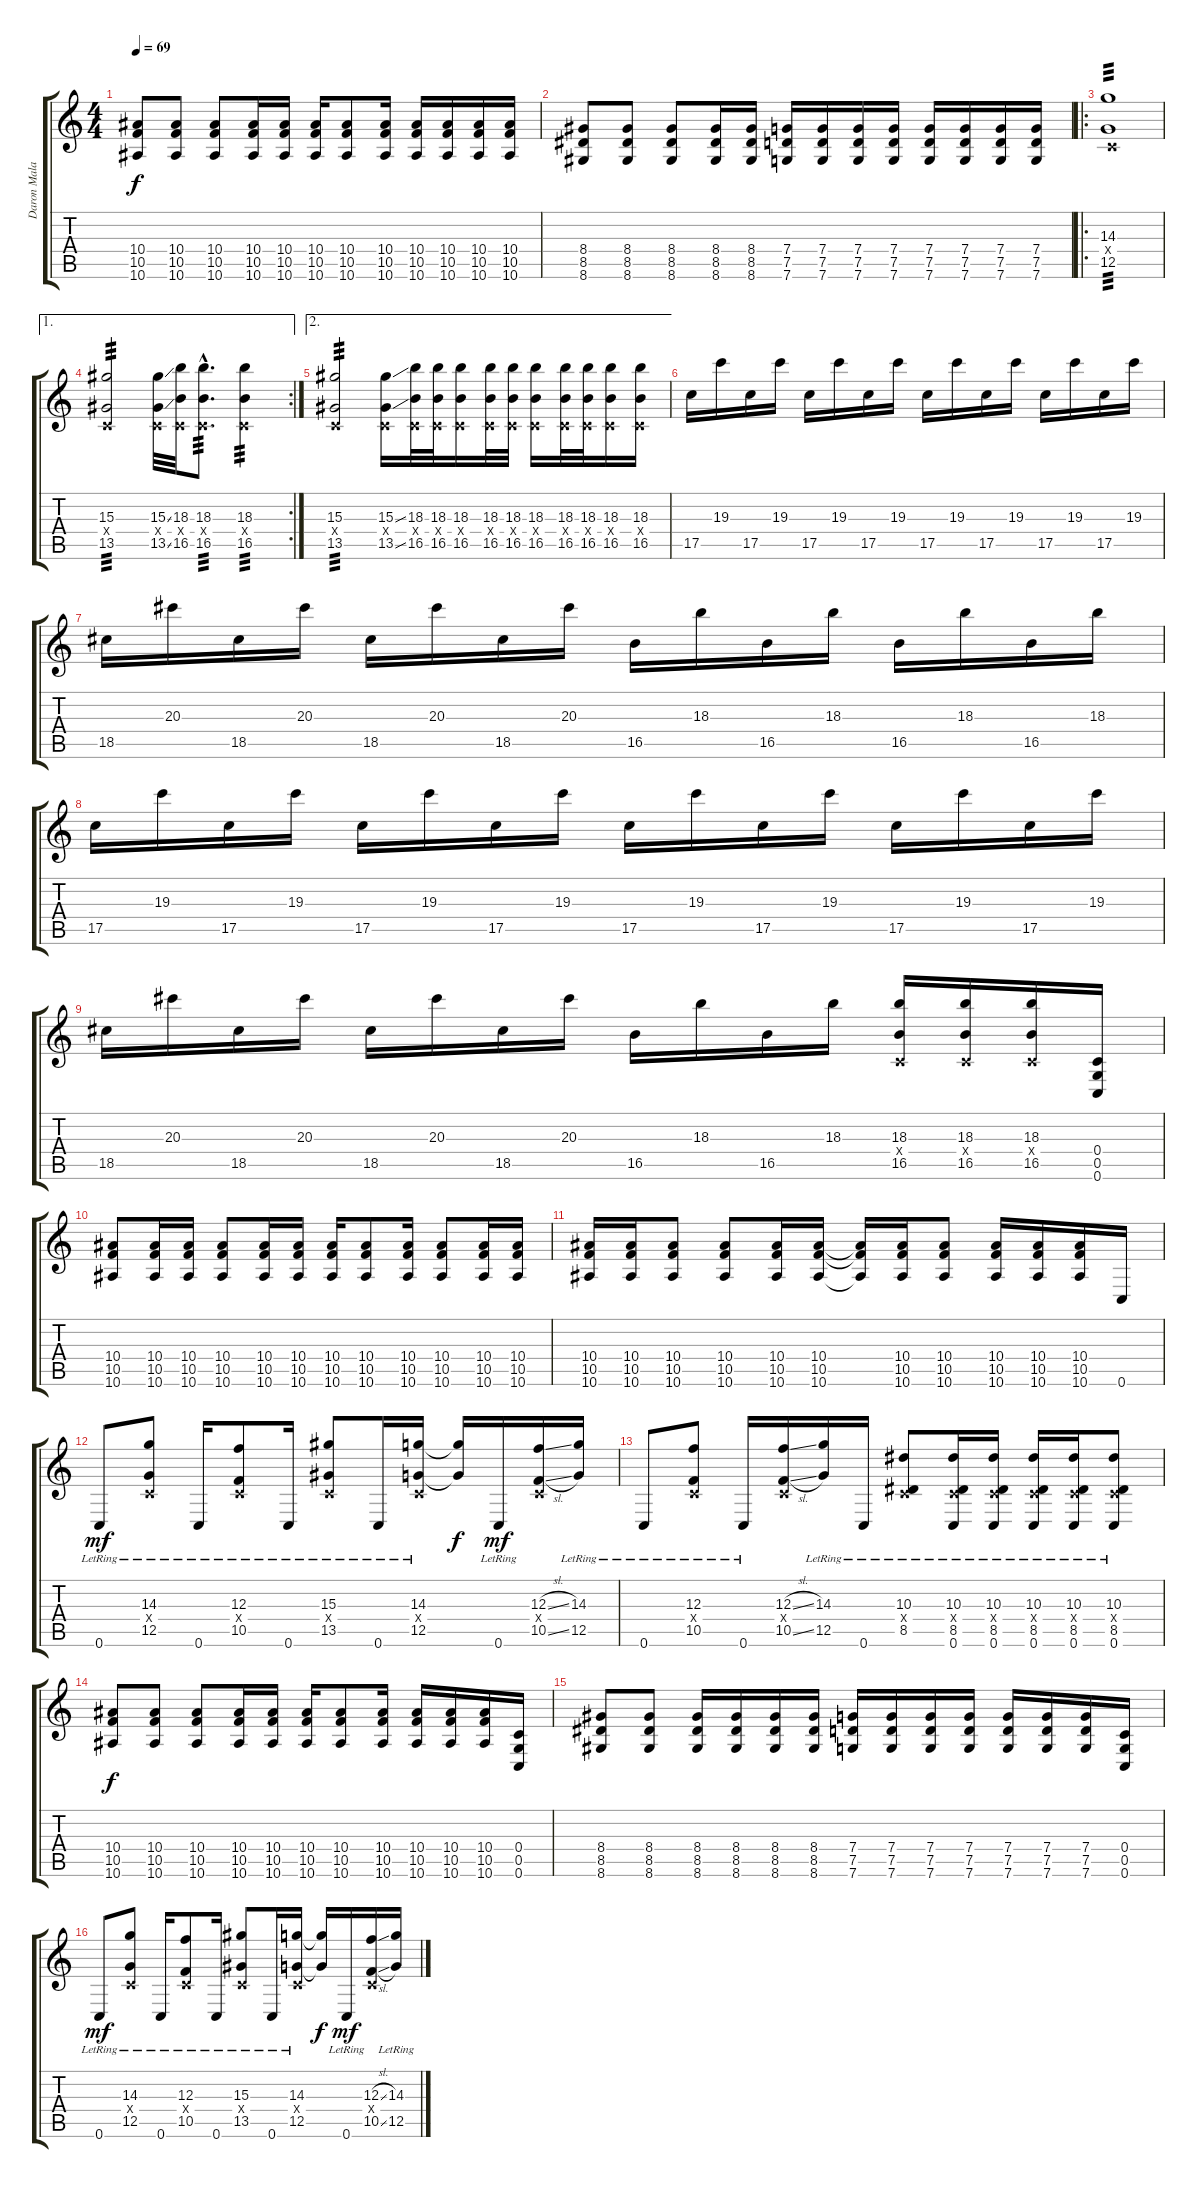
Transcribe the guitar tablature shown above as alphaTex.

\track ("Daron Malakian (Guitar 2)" "Daron Mala") {instrument distortionguitar}
\staff {score tabs}
\tuning (D4 A3 F3 C3 G2 C2) {hide}
\ts (4 4)
\tempo 69
\clef g2
\ks c
(10.4 10.5 10.6).8{dy f instrument distortionguitar} (10.4 10.5 10.6).8 (10.4 10.5 10.6).8 (10.4 10.5 10.6).16 (10.4 10.5 10.6).16 (10.4 10.5 10.6).16 (10.4 10.5 10.6).8 (10.4 10.5 10.6).16 (10.4 10.5 10.6).16 (10.4 10.5 10.6).16 (10.4 10.5 10.6).16 (10.4 10.5 10.6).16 |
(8.4 8.5 8.6).8 (8.4 8.5 8.6).8 (8.4 8.5 8.6).8 (8.4 8.5 8.6).16 (8.4 8.5 8.6).16 (7.4 7.5 7.6).16 (7.4 7.5 7.6).16 (7.4 7.5 7.6).16 (7.4 7.5 7.6).16 (7.4 7.5 7.6).16 (7.4 7.5 7.6).16 (7.4 7.5 7.6).16 (7.4 7.5 7.6).16 |
\ro
(14.3 0.4{x} 12.5).1{tp 3} |
\ae 1
\rc 2
(15.3 0.4{x} 13.5).2{tp 3} (15.3{ss} 0.4{x} 13.5{ss}).32 (18.3 0.4{x} 16.5).32 (18.3{hac} 0.4{hac x} 16.5{hac}).8{d tp 3} (18.3 0.4{x} 16.5).4{tp 3} |
\ae 2
(15.3 0.4{x} 13.5).2{tp 3} (15.3{ss} 0.4{x} 13.5{ss}).16 (18.3 0.4{x} 16.5).32 (18.3 0.4{x} 16.5).32 (18.3 0.4{x} 16.5).16 (18.3 0.4{x} 16.5).32 (18.3 0.4{x} 16.5).32 (18.3 0.4{x} 16.5).16 (18.3 0.4{x} 16.5).32 (18.3 0.4{x} 16.5).32 (18.3 0.4{x} 16.5).16 (18.3 0.4{x} 16.5).16 |
17.5.16 19.3.16 17.5.16 19.3.16 17.5.16 19.3.16 17.5.16 19.3.16 17.5.16 19.3.16 17.5.16 19.3.16 17.5.16 19.3.16 17.5.16 19.3.16 |
18.5.16 20.3.16 18.5.16 20.3.16 18.5.16 20.3.16 18.5.16 20.3.16 16.5.16 18.3.16 16.5.16 18.3.16 16.5.16 18.3.16 16.5.16 18.3.16 |
17.5.16 19.3.16 17.5.16 19.3.16 17.5.16 19.3.16 17.5.16 19.3.16 17.5.16 19.3.16 17.5.16 19.3.16 17.5.16 19.3.16 17.5.16 19.3.16 |
18.5.16 20.3.16 18.5.16 20.3.16 18.5.16 20.3.16 18.5.16 20.3.16 16.5.16 18.3.16 16.5.16 18.3.16 (18.3 0.4{x} 16.5).16 (18.3 0.4{x} 16.5).16 (18.3 0.4{x} 16.5).16 (0.4 0.5 0.6).16 |
(10.4 10.5 10.6).8 (10.4 10.5 10.6).16 (10.4 10.5 10.6).16 (10.4 10.5 10.6).8 (10.4 10.5 10.6).16 (10.4 10.5 10.6).16 (10.4 10.5 10.6).16 (10.4 10.5 10.6).8 (10.4 10.5 10.6).16 (10.4 10.5 10.6).8 (10.4 10.5 10.6).16 (10.4 10.5 10.6).16 |
(10.4 10.5 10.6).16 (10.4 10.5 10.6).16 (10.4 10.5 10.6).8 (10.4 10.5 10.6).8 (10.4 10.5 10.6).16 (10.4 10.5 10.6).16 (10.4{t} 10.5{t} 10.6{t}).16 (10.4 10.5 10.6).16 (10.4 10.5 10.6).8 (10.4 10.5 10.6).16 (10.4 10.5 10.6).16 (10.4 10.5 10.6).16 0.6.16 |
0.6{lr}.8{dy mf instrument overdrivenguitar} (14.3{lr} 0.4{x} 12.5{lr}).8 0.6{lr}.16 (12.3{lr} 0.4{x} 10.5{lr}).8 0.6{lr}.16 (15.3{lr} 0.4{x} 13.5).8 0.6{lr}.16 (14.3{lr} 0.4{x} 12.5{lr}).16 (14.3{t} 12.5{t}).16{dy f} 0.6{lr}.16{dy mf} (12.3{sl} 0.4{x} 10.5{sl}).16 (14.3{lr} 12.5{lr}).16 |
0.6{lr}.8 (12.3{lr} 0.4{x} 10.5{lr}).8 0.6{lr}.16 (12.3{sl} 0.4{x} 10.5{sl}).16 (14.3{lr} 12.5{lr}).16 0.6{lr}.16 (10.3{lr} 0.4{x} 8.5{lr}).8 (10.3{lr} 0.4{x} 8.5{lr} 0.6{lr}).16 (10.3{lr} 0.4{x} 8.5{lr} 0.6{lr}).16 (10.3{lr} 0.4{x} 8.5{lr} 0.6{lr}).16 (10.3{lr} 0.4{x} 8.5{lr} 0.6{lr}).16 (10.3{lr} 0.4{x} 8.5{lr} 0.6{lr}).8 |
(10.4 10.5 10.6).8{dy f instrument distortionguitar} (10.4 10.5 10.6).8 (10.4 10.5 10.6).8 (10.4 10.5 10.6).16 (10.4 10.5 10.6).16 (10.4 10.5 10.6).16 (10.4 10.5 10.6).8 (10.4 10.5 10.6).16 (10.4 10.5 10.6).16 (10.4 10.5 10.6).16 (10.4 10.5 10.6).16 (0.4 0.5 0.6).16 |
(8.4 8.5 8.6).8 (8.4 8.5 8.6).8 (8.4 8.5 8.6).16 (8.4 8.5 8.6).16 (8.4 8.5 8.6).16 (8.4 8.5 8.6).16 (7.4 7.5 7.6).16 (7.4 7.5 7.6).16 (7.4 7.5 7.6).16 (7.4 7.5 7.6).16 (7.4 7.5 7.6).16 (7.4 7.5 7.6).16 (7.4 7.5 7.6).16 (0.4 0.5 0.6).16 |
0.6{lr}.8{dy mf instrument overdrivenguitar} (14.3{lr} 0.4{x} 12.5{lr}).8 0.6{lr}.16 (12.3{lr} 0.4{x} 10.5{lr}).8 0.6{lr}.16 (15.3{lr} 0.4{x} 13.5).8 0.6{lr}.16 (14.3{lr} 0.4{x} 12.5{lr}).16 (14.3{t} 12.5{t}).16{dy f} 0.6{lr}.16{dy mf} (12.3{sl} 0.4{x} 10.5{sl}).16 (14.3{lr} 12.5{lr}).16
